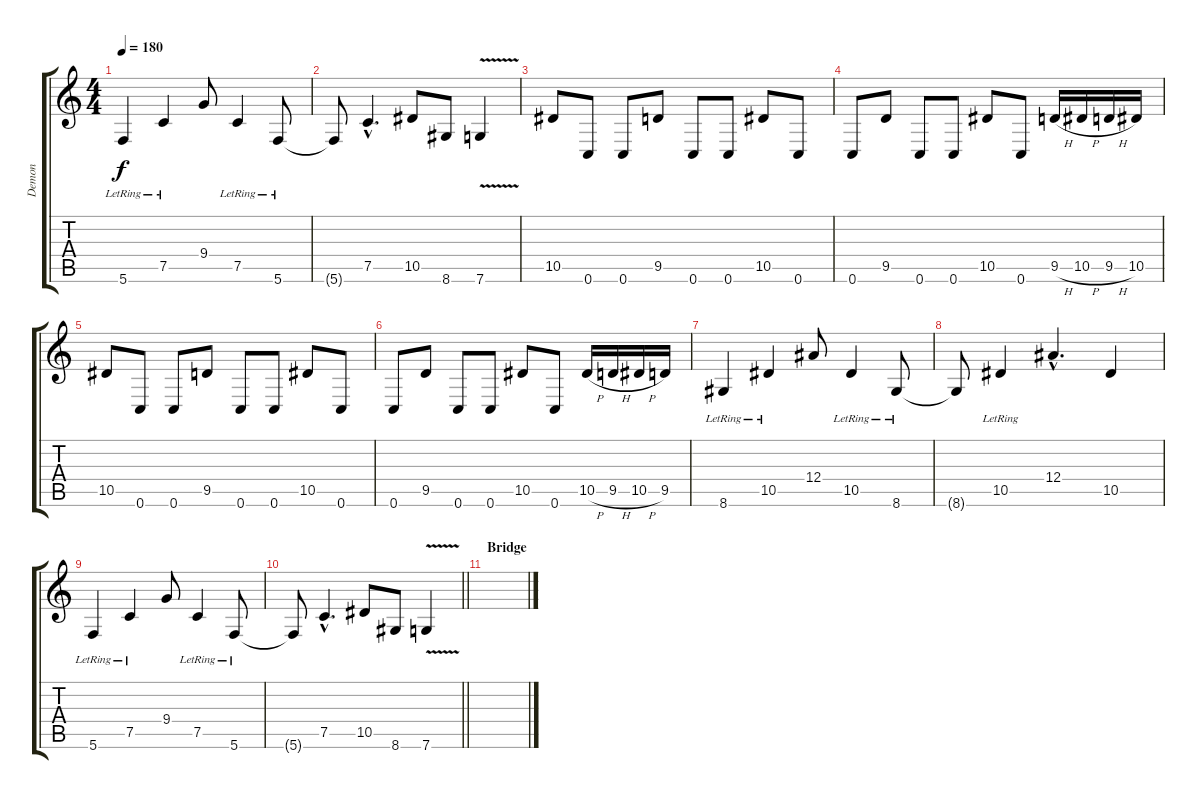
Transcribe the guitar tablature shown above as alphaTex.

\track ("Demon" "Demon") {instrument distortionguitar}
\staff {score tabs}
\tuning (C4 G3 Eb3 Bb2 F2 C2) {hide}
\ts (4 4)
\tempo 180
\clef g2
\ks c
5.6{lr}.4{dy f} 7.5{lr}.4 9.4.8 7.5{lr}.4 5.6{lr}.8 |
5.6{t}.8 7.5{hac}.4{d} 10.5.8 8.6.8 7.6{v}.4 |
10.5.8 0.6.8 0.6.8 9.5.8 0.6.8 0.6.8 10.5.8 0.6.8 |
0.6.8 9.5.8 0.6.8 0.6.8 10.5.8 0.6.8 9.5{h}.16 10.5{h}.16 9.5{h}.16 10.5.16 |
10.5.8 0.6.8 0.6.8 9.5.8 0.6.8 0.6.8 10.5.8 0.6.8 |
0.6.8 9.5.8 0.6.8 0.6.8 10.5.8 0.6.8 10.5{h}.16 9.5{h}.16 10.5{h}.16 9.5.16 |
8.6{lr}.4 10.5{lr}.4 12.4.8 10.5{lr}.4 8.6{lr}.8 |
8.6{t}.8 10.5{lr}.4 12.4{hac}.4{d} 10.5.4 |
5.6{lr}.4 7.5{lr}.4 9.4.8 7.5{lr}.4 5.6{lr}.8 |
\barLineRight lightlight
5.6{t}.8 7.5{hac}.4{d} 10.5.8 8.6.8 7.6{v}.4 |
\section ("" "Bridge")
